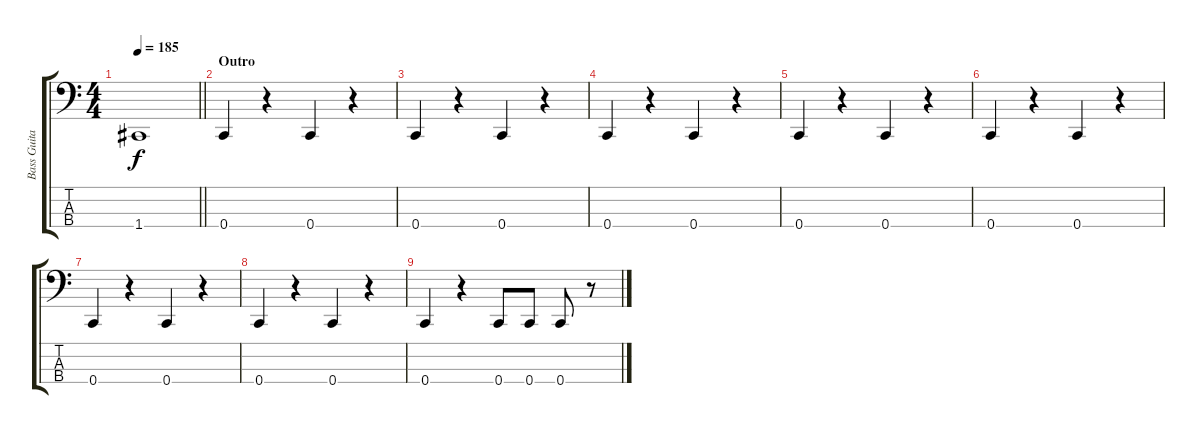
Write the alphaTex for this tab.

\track ("Bass Guitar (Max Green)" "Bass Guita") {instrument electricbasspick}
\staff {score tabs}
\tuning (F2 C2 G1 C1) {hide}
\ts (4 4)
\tempo 185
\clef f4
\barLineRight lightlight
\ks c
1.4.1{dy f} |
\section ("" "Outro")
0.4.4 r.4 0.4.4 r.4 |
0.4.4 r.4 0.4.4 r.4 |
0.4.4 r.4 0.4.4 r.4 |
0.4.4 r.4 0.4.4 r.4 |
0.4.4 r.4 0.4.4 r.4 |
0.4.4 r.4 0.4.4 r.4 |
0.4.4 r.4 0.4.4 r.4 |
0.4.4 r.4 0.4.8 0.4.8 0.4.8 r.8
